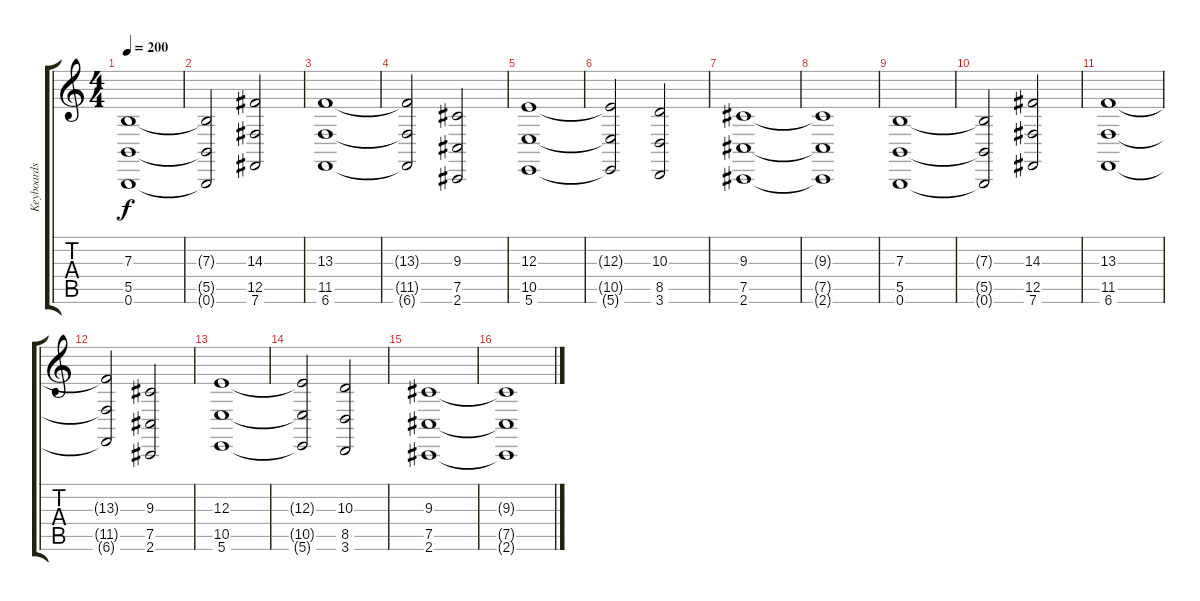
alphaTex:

\track ("Keyboards" "Keyboards") {instrument fx8scifi}
\staff {score tabs}
\tuning (Db4 Ab3 E3 B2 Gb2 B1) {hide}
\ts (4 4)
\tempo 200
\clef g2
\ks c
(7.3 5.5 0.6).1{dy f} |
(7.3{t} 5.5{t} 0.6{t}).2 (14.3 12.5 7.6).2 |
(13.3 11.5 6.6).1 |
(13.3{t} 11.5{t} 6.6{t}).2 (9.3 7.5 2.6).2 |
(12.3 10.5 5.6).1 |
(12.3{t} 10.5{t} 5.6{t}).2 (10.3 8.5 3.6).2 |
(9.3 7.5 2.6).1 |
(9.3{t} 7.5{t} 2.6{t}).1 |
(7.3 5.5 0.6).1 |
(7.3{t} 5.5{t} 0.6{t}).2 (14.3 12.5 7.6).2 |
(13.3 11.5 6.6).1 |
(13.3{t} 11.5{t} 6.6{t}).2 (9.3 7.5 2.6).2 |
(12.3 10.5 5.6).1 |
(12.3{t} 10.5{t} 5.6{t}).2 (10.3 8.5 3.6).2 |
(9.3 7.5 2.6).1 |
(9.3{t} 7.5{t} 2.6{t}).1
